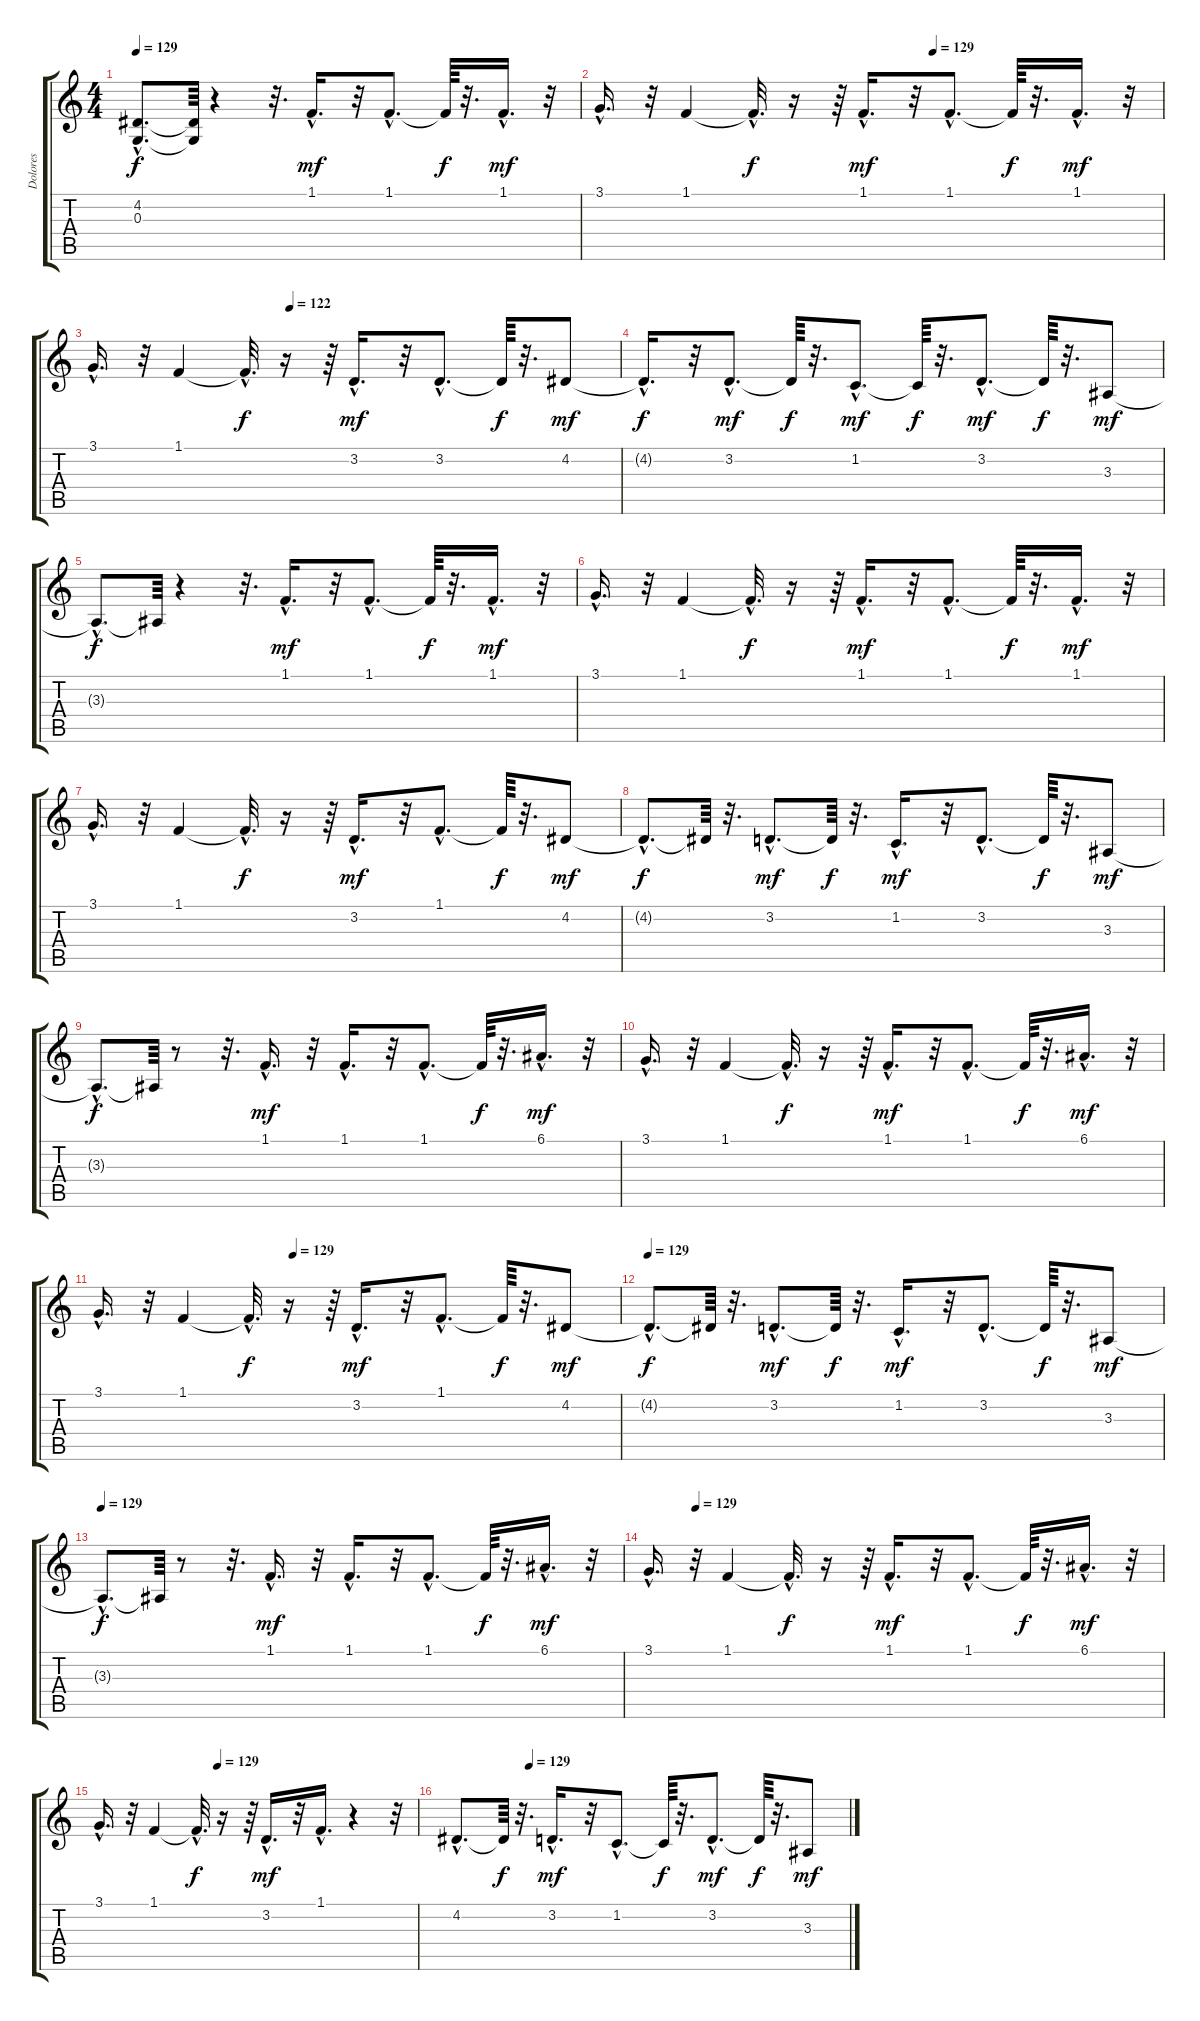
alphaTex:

\track ("Dolores" "Dolores") {instrument panflute}
\staff {score tabs}
\tuning (E4 B3 G3 D3 A2 E2) {hide}
\ts (4 4)
\tempo 129
\clef g2
\ks c
(4.2{hac t} 0.3{hac t}).8{d dy f} (4.2{t} 0.3{t}).64 r.4 r.32{d} 1.1{hac}.16{d dy mf} r.32 1.1{hac}.8{d} 1.1{t}.64{dy f} r.32{d} 1.1{hac}.16{d dy mf} r.32 |
\tempo (129 0.59375)
3.1{hac}.16{d} r.32 1.1.4 1.1{hac t}.32{d dy f} r.16 r.64 1.1{hac}.16{d dy mf} r.32 1.1{hac}.8{d} 1.1{t}.64{dy f} r.32{d} 1.1{hac}.16{d dy mf} r.32 |
\tempo (122 0.375)
3.1{hac}.16{d} r.32 1.1.4 1.1{hac t}.32{d dy f} r.16 r.64 3.2{hac}.16{d dy mf} r.32 3.2{hac}.8{d} 3.2{t}.64{dy f} r.32{d} 4.2.8{dy mf} |
4.2{hac t}.16{d dy f} r.32 3.2{hac}.8{d dy mf} 3.2{t}.64{dy f} r.32{d} 1.2{hac}.8{d dy mf} 1.2{t}.64{dy f} r.32{d} 3.2{hac}.8{d dy mf} 3.2{t}.64{dy f} r.32{d} 3.3.8{dy mf} |
3.3{hac t}.8{d dy f} 3.3{t}.64 r.4 r.32{d} 1.1{hac}.16{d dy mf} r.32 1.1{hac}.8{d} 1.1{t}.64{dy f} r.32{d} 1.1{hac}.16{d dy mf} r.32 |
3.1{hac}.16{d} r.32 1.1.4 1.1{hac t}.32{d dy f} r.16 r.64 1.1{hac}.16{d dy mf} r.32 1.1{hac}.8{d} 1.1{t}.64{dy f} r.32{d} 1.1{hac}.16{d dy mf} r.32 |
3.1{hac}.16{d} r.32 1.1.4 1.1{hac t}.32{d dy f} r.16 r.64 3.2{hac}.16{d dy mf} r.32 1.1{hac}.8{d} 1.1{t}.64{dy f} r.32{d} 4.2.8{dy mf} |
4.2{hac t}.8{d dy f} 4.2{t}.64 r.32{d} 3.2{hac}.8{d dy mf} 3.2{t}.64{dy f} r.32{d} 1.2{hac}.16{d dy mf} r.32 3.2{hac}.8{d} 3.2{t}.64{dy f} r.32{d} 3.3.8{dy mf} |
3.3{hac t}.8{d dy f} 3.3{t}.64 r.8 r.32{d} 1.1{hac}.16{d dy mf} r.32 1.1{hac}.16{d} r.32 1.1{hac}.8{d} 1.1{t}.64{dy f} r.32{d} 6.1{hac}.16{d dy mf} r.32 |
3.1{hac}.16{d} r.32 1.1.4 1.1{hac t}.32{d dy f} r.16 r.64 1.1{hac}.16{d dy mf} r.32 1.1{hac}.8{d} 1.1{t}.64{dy f} r.32{d} 6.1{hac}.16{d dy mf} r.32 |
\tempo (129 0.375)
3.1{hac}.16{d} r.32 1.1.4 1.1{hac t}.32{d dy f} r.16 r.64 3.2{hac}.16{d dy mf} r.32 1.1{hac}.8{d} 1.1{t}.64{dy f} r.32{d} 4.2.8{dy mf} |
\tempo 129
4.2{hac t}.8{d dy f} 4.2{t}.64 r.32{d} 3.2{hac}.8{d dy mf} 3.2{t}.64{dy f} r.32{d} 1.2{hac}.16{d dy mf} r.32 3.2{hac}.8{d} 3.2{t}.64{dy f} r.32{d} 3.3.8{dy mf} |
\tempo 129
3.3{hac t}.8{d dy f} 3.3{t}.64 r.8 r.32{d} 1.1{hac}.16{d dy mf} r.32 1.1{hac}.16{d} r.32 1.1{hac}.8{d} 1.1{t}.64{dy f} r.32{d} 6.1{hac}.16{d dy mf} r.32 |
\tempo (129 0.09375)
3.1{hac}.16{d} r.32 1.1.4 1.1{hac t}.32{d dy f} r.16 r.64 1.1{hac}.16{d dy mf} r.32 1.1{hac}.8{d} 1.1{t}.64{dy f} r.32{d} 6.1{hac}.16{d dy mf} r.32 |
\tempo (129 0.375)
3.1{hac}.16{d} r.32 1.1.4 1.1{hac t}.32{d dy f} r.16 r.64 3.2{hac}.16{d dy mf} r.32 1.1{hac}.16{d} r.4 r.32 |
\tempo (129 0.1875)
4.2{hac}.8{d} 4.2{t}.64{dy f} r.32{d} 3.2{hac}.16{d dy mf} r.32 1.2{hac}.8{d} 1.2{t}.64{dy f} r.32{d} 3.2{hac}.8{d dy mf} 3.2{t}.64{dy f} r.32{d} 3.3.8{dy mf}
